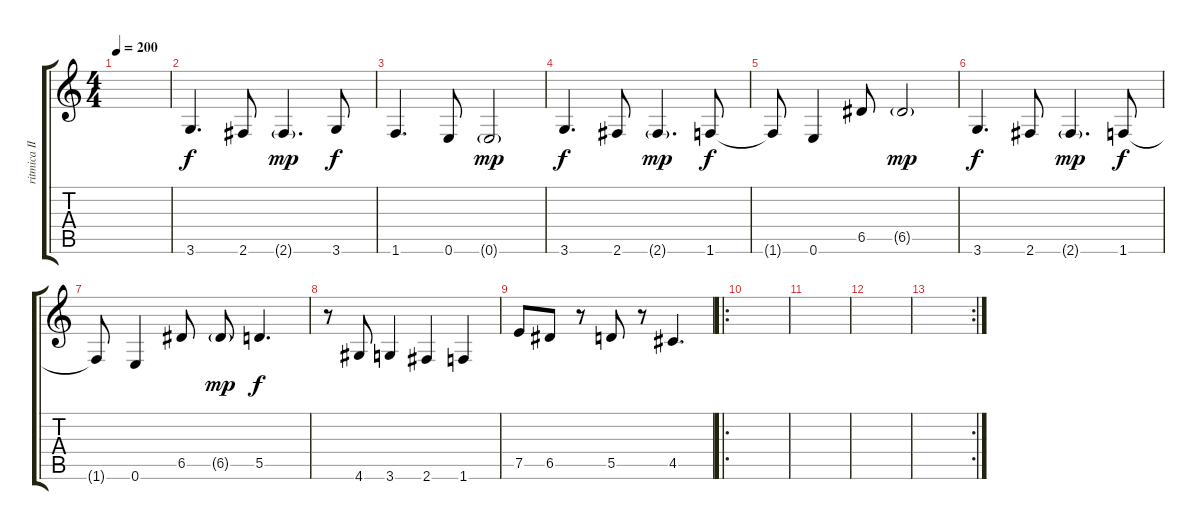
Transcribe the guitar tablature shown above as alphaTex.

\track ("ritmica II" "ritmica II") {instrument electricguitarclean}
\staff {score tabs}
\tuning (E4 B3 G3 D3 A2 E2) {hide}
\ts (4 4)
\tempo 200
\clef g2
\ks c
|
3.6.4{d} 2.6.8 2.6{g}.4{d dy mp} 3.6.8{dy f} |
1.6.4{d} 0.6.8 0.6{g}.2{dy mp} |
3.6.4{d dy f} 2.6.8 2.6{g}.4{d dy mp} 1.6.8{dy f} |
1.6{t}.8 0.6.4 6.5.8 6.5{g}.2{dy mp} |
3.6.4{d dy f} 2.6.8 2.6{g}.4{d dy mp} 1.6.8{dy f} |
1.6{t}.8 0.6.4 6.5.8 6.5{g}.8{dy mp} 5.5.4{d dy f} |
r.8 4.6.8 3.6.4 2.6.4 1.6.4 |
7.5.8 6.5.8 r.8 5.5.8 r.8 4.5.4{d} |
\ro
|
|
|
\rc 2
